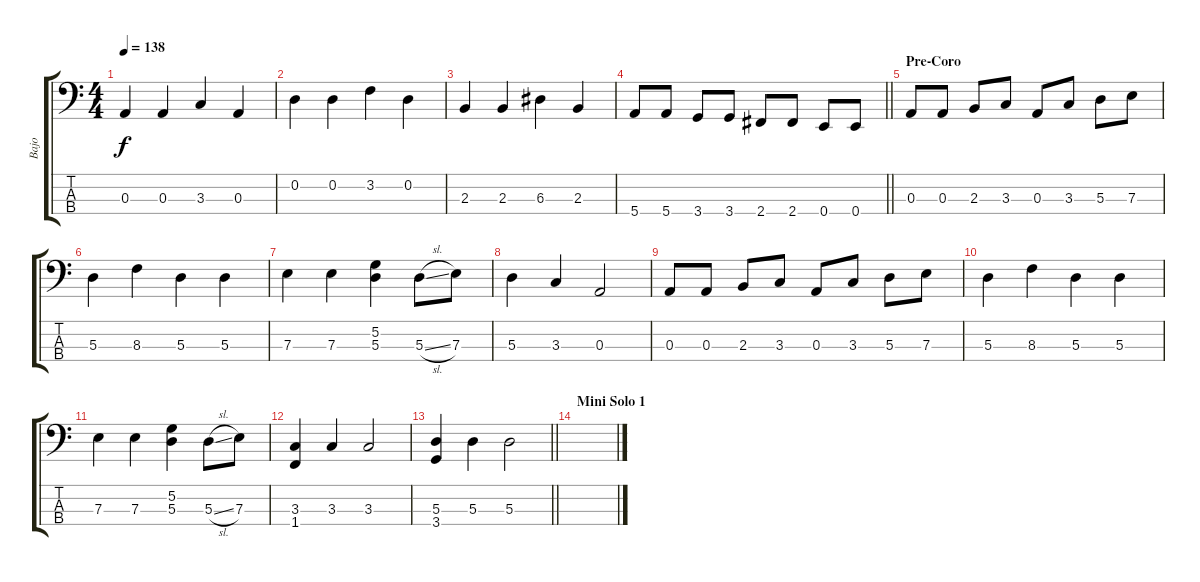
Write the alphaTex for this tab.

\track ("Bajo" "Bajo") {instrument electricbassfinger}
\staff {score tabs}
\tuning (G2 D2 A1 E1) {hide}
\ts (4 4)
\tempo 138
\clef f4
\ks c
0.3.4{dy f} 0.3.4 3.3.4 0.3.4 |
0.2.4 0.2.4 3.2.4 0.2.4 |
2.3.4 2.3.4 6.3.4 2.3.4 |
\barLineRight lightlight
5.4.8 5.4.8 3.4.8 3.4.8 2.4.8 2.4.8 0.4.8 0.4.8 |
\section ("" "Pre-Coro")
0.3.8 0.3.8 2.3.8 3.3.8 0.3.8 3.3.8 5.3.8 7.3.8 |
5.3.4 8.3.4 5.3.4 5.3.4 |
7.3.4 7.3.4 (5.2 5.3).4 5.3{sl}.8 7.3.8 |
5.3.4 3.3.4 0.3.2 |
0.3.8 0.3.8 2.3.8 3.3.8 0.3.8 3.3.8 5.3.8 7.3.8 |
5.3.4 8.3.4 5.3.4 5.3.4 |
7.3.4 7.3.4 (5.2 5.3).4 5.3{sl}.8 7.3.8 |
(3.3 1.4).4 3.3.4 3.3.2 |
\barLineRight lightlight
(5.3 3.4).4 5.3.4 5.3.2 |
\section ("" "Mini Solo 1")
